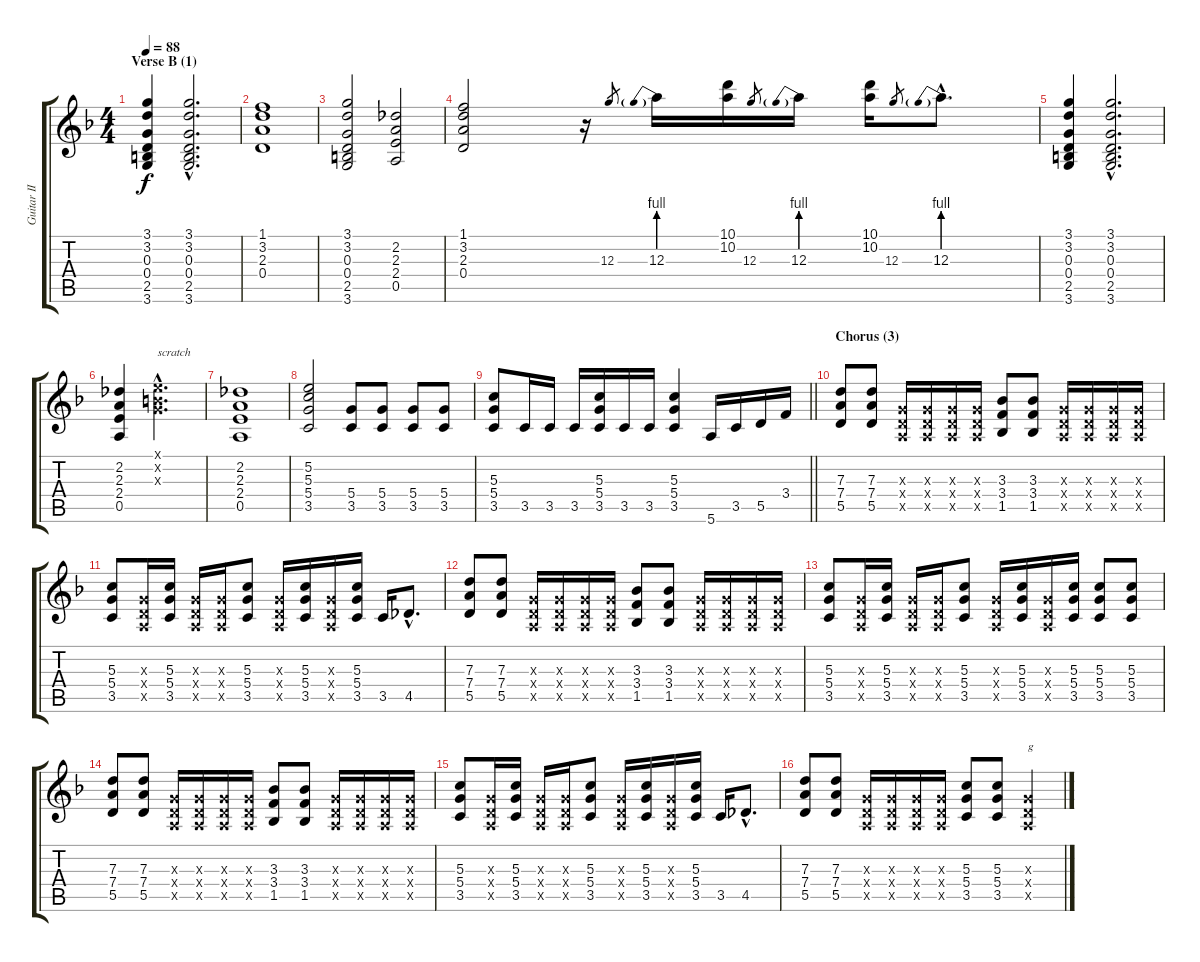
\track ("Guitar II" "Guitar II") {instrument electricguitarjazz}
\staff {score tabs}
\tuning (E4 B3 G3 D3 A2 E2) {hide}
\ts (4 4)
\section ("" "Verse B (1)")
\tempo 88
\clef g2
\ks dminor
(3.1 3.2 0.3 0.4 2.5 3.6).4{dy f} (3.1{hac} 3.2{hac} 0.3{hac} 0.4{hac} 2.5{hac} 3.6{hac}).2{d} |
(1.1 3.2 2.3 0.4).1 |
(3.1 3.2 0.3 0.4 2.5 3.6).2 (2.2 2.3 2.4 0.5).2 |
(1.1 3.2 2.3 0.4).2 r.16 12.3.8{gr} 12.3{be (prebend 0 4 60 4)}.16 (10.1 10.2).16 12.3.8{gr} 12.3{be (prebend 0 4 60 4)}.16 (10.1 10.2).16 12.3.8{gr} 12.3{be (prebend 0 4 60 4) hac}.8{d} |
(3.1 3.2 0.3 0.4 2.5 3.6).4 (3.1{hac} 3.2{hac} 0.3{hac} 0.4{hac} 2.5{hac} 3.6{hac}).2{d} |
(2.2 2.3 2.4 0.5).4 (0.1{hac x} 0.2{hac x} 0.3{hac x}).2{d txt "scratch"} |
(2.2 2.3 2.4 0.5).1 |
(5.2 5.3 5.4 3.5).2 (5.4 3.5).8 (5.4 3.5).8 (5.4 3.5).8 (5.4 3.5).8 |
\barLineRight lightlight
(5.3 5.4 3.5).8 3.5.16 3.5.16 3.5.16 (5.3 5.4 3.5).16 3.5.16 3.5.16 (5.3 5.4 3.5).4 5.6.16 3.5.16 5.5.16 3.4.16 |
\section ("" "Chorus (3)")
(7.3 7.4 5.5).8 (7.3 7.4 5.5).8 (0.3{x} 0.4{x} 0.5{x}).16 (0.3{x} 0.4{x} 0.5{x}).16 (0.3{x} 0.4{x} 0.5{x}).16 (0.3{x} 0.4{x} 0.5{x}).16 (3.3 3.4 1.5).8 (3.3 3.4 1.5).8 (0.3{x} 0.4{x} 0.5{x}).16 (0.3{x} 0.4{x} 0.5{x}).16 (0.3{x} 0.4{x} 0.5{x}).16 (0.3{x} 0.4{x} 0.5{x}).16 |
(5.3 5.4 3.5).8 (0.3{x} 0.4{x} 0.5{x}).16 (5.3 5.4 3.5).16 (0.3{x} 0.4{x} 0.5{x}).16 (0.3{x} 0.4{x} 0.5{x}).16 (5.3 5.4 3.5).8 (0.3{x} 0.4{x} 0.5{x}).16 (5.3 5.4 3.5).16 (0.3{x} 0.4{x} 0.5{x}).16 (5.3 5.4 3.5).16 3.5.16 4.5{hac}.8{d} |
(7.3 7.4 5.5).8 (7.3 7.4 5.5).8 (0.3{x} 0.4{x} 0.5{x}).16 (0.3{x} 0.4{x} 0.5{x}).16 (0.3{x} 0.4{x} 0.5{x}).16 (0.3{x} 0.4{x} 0.5{x}).16 (3.3 3.4 1.5).8 (3.3 3.4 1.5).8 (0.3{x} 0.4{x} 0.5{x}).16 (0.3{x} 0.4{x} 0.5{x}).16 (0.3{x} 0.4{x} 0.5{x}).16 (0.3{x} 0.4{x} 0.5{x}).16 |
(5.3 5.4 3.5).8 (0.3{x} 0.4{x} 0.5{x}).16 (5.3 5.4 3.5).16 (0.3{x} 0.4{x} 0.5{x}).16 (0.3{x} 0.4{x} 0.5{x}).16 (5.3 5.4 3.5).8 (0.3{x} 0.4{x} 0.5{x}).16 (5.3 5.4 3.5).16 (0.3{x} 0.4{x} 0.5{x}).16 (5.3 5.4 3.5).16 (5.3 5.4 3.5).8 (5.3 5.4 3.5).8 |
(7.3 7.4 5.5).8 (7.3 7.4 5.5).8 (0.3{x} 0.4{x} 0.5{x}).16 (0.3{x} 0.4{x} 0.5{x}).16 (0.3{x} 0.4{x} 0.5{x}).16 (0.3{x} 0.4{x} 0.5{x}).16 (3.3 3.4 1.5).8 (3.3 3.4 1.5).8 (0.3{x} 0.4{x} 0.5{x}).16 (0.3{x} 0.4{x} 0.5{x}).16 (0.3{x} 0.4{x} 0.5{x}).16 (0.3{x} 0.4{x} 0.5{x}).16 |
(5.3 5.4 3.5).8 (0.3{x} 0.4{x} 0.5{x}).16 (5.3 5.4 3.5).16 (0.3{x} 0.4{x} 0.5{x}).16 (0.3{x} 0.4{x} 0.5{x}).16 (5.3 5.4 3.5).8 (0.3{x} 0.4{x} 0.5{x}).16 (5.3 5.4 3.5).16 (0.3{x} 0.4{x} 0.5{x}).16 (5.3 5.4 3.5).16 3.5.16 4.5{hac}.8{d} |
(7.3 7.4 5.5).8 (7.3 7.4 5.5).8 (0.3{x} 0.4{x} 0.5{x}).16 (0.3{x} 0.4{x} 0.5{x}).16 (0.3{x} 0.4{x} 0.5{x}).16 (0.3{x} 0.4{x} 0.5{x}).16 (5.3 5.4 3.5).8 (5.3 5.4 3.5).8 (0.3{x} 0.4{x} 0.5{x}).4{txt "g"}
